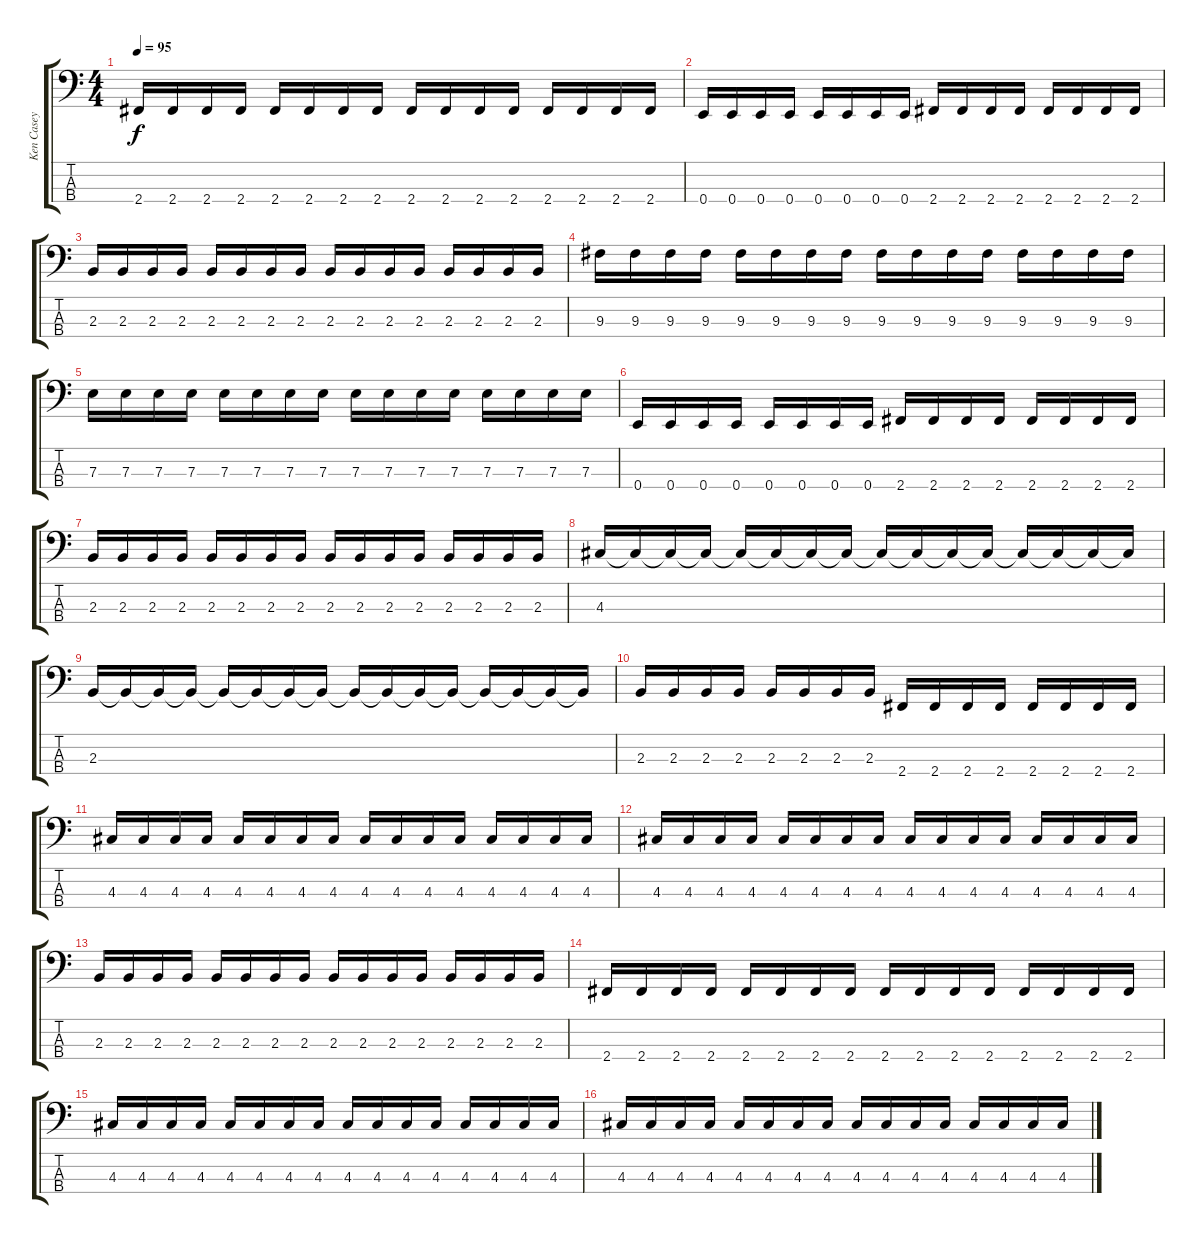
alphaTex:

\track ("Ken Casey - Bass" "Ken Casey ") {instrument slapbass2}
\staff {score tabs}
\tuning (G2 D2 A1 E1) {hide}
\ts (4 4)
\tempo 95
\clef f4
\ks c
2.4.16{dy f} 2.4.16 2.4.16 2.4.16 2.4.16 2.4.16 2.4.16 2.4.16 2.4.16 2.4.16 2.4.16 2.4.16 2.4.16 2.4.16 2.4.16 2.4.16 |
0.4.16 0.4.16 0.4.16 0.4.16 0.4.16 0.4.16 0.4.16 0.4.16 2.4.16 2.4.16 2.4.16 2.4.16 2.4.16 2.4.16 2.4.16 2.4.16 |
2.3.16 2.3.16 2.3.16 2.3.16 2.3.16 2.3.16 2.3.16 2.3.16 2.3.16 2.3.16 2.3.16 2.3.16 2.3.16 2.3.16 2.3.16 2.3.16 |
9.3.16 9.3.16 9.3.16 9.3.16 9.3.16 9.3.16 9.3.16 9.3.16 9.3.16 9.3.16 9.3.16 9.3.16 9.3.16 9.3.16 9.3.16 9.3.16 |
7.3.16 7.3.16 7.3.16 7.3.16 7.3.16 7.3.16 7.3.16 7.3.16 7.3.16 7.3.16 7.3.16 7.3.16 7.3.16 7.3.16 7.3.16 7.3.16 |
0.4.16 0.4.16 0.4.16 0.4.16 0.4.16 0.4.16 0.4.16 0.4.16 2.4.16 2.4.16 2.4.16 2.4.16 2.4.16 2.4.16 2.4.16 2.4.16 |
2.3.16 2.3.16 2.3.16 2.3.16 2.3.16 2.3.16 2.3.16 2.3.16 2.3.16 2.3.16 2.3.16 2.3.16 2.3.16 2.3.16 2.3.16 2.3.16 |
4.3.16 4.3{t}.16 4.3{t}.16 4.3{t}.16 4.3{t}.16 4.3{t}.16 4.3{t}.16 4.3{t}.16 4.3{t}.16 4.3{t}.16 4.3{t}.16 4.3{t}.16 4.3{t}.16 4.3{t}.16 4.3{t}.16 4.3{t}.16 |
2.3.16 2.3{t}.16 2.3{t}.16 2.3{t}.16 2.3{t}.16 2.3{t}.16 2.3{t}.16 2.3{t}.16 2.3{t}.16 2.3{t}.16 2.3{t}.16 2.3{t}.16 2.3{t}.16 2.3{t}.16 2.3{t}.16 2.3{t}.16 |
2.3.16 2.3.16 2.3.16 2.3.16 2.3.16 2.3.16 2.3.16 2.3.16 2.4.16 2.4.16 2.4.16 2.4.16 2.4.16 2.4.16 2.4.16 2.4.16 |
4.3.16 4.3.16 4.3.16 4.3.16 4.3.16 4.3.16 4.3.16 4.3.16 4.3.16 4.3.16 4.3.16 4.3.16 4.3.16 4.3.16 4.3.16 4.3.16 |
4.3.16 4.3.16 4.3.16 4.3.16 4.3.16 4.3.16 4.3.16 4.3.16 4.3.16 4.3.16 4.3.16 4.3.16 4.3.16 4.3.16 4.3.16 4.3.16 |
2.3.16 2.3.16 2.3.16 2.3.16 2.3.16 2.3.16 2.3.16 2.3.16 2.3.16 2.3.16 2.3.16 2.3.16 2.3.16 2.3.16 2.3.16 2.3.16 |
2.4.16 2.4.16 2.4.16 2.4.16 2.4.16 2.4.16 2.4.16 2.4.16 2.4.16 2.4.16 2.4.16 2.4.16 2.4.16 2.4.16 2.4.16 2.4.16 |
4.3.16 4.3.16 4.3.16 4.3.16 4.3.16 4.3.16 4.3.16 4.3.16 4.3.16 4.3.16 4.3.16 4.3.16 4.3.16 4.3.16 4.3.16 4.3.16 |
4.3.16 4.3.16 4.3.16 4.3.16 4.3.16 4.3.16 4.3.16 4.3.16 4.3.16 4.3.16 4.3.16 4.3.16 4.3.16 4.3.16 4.3.16 4.3.16
